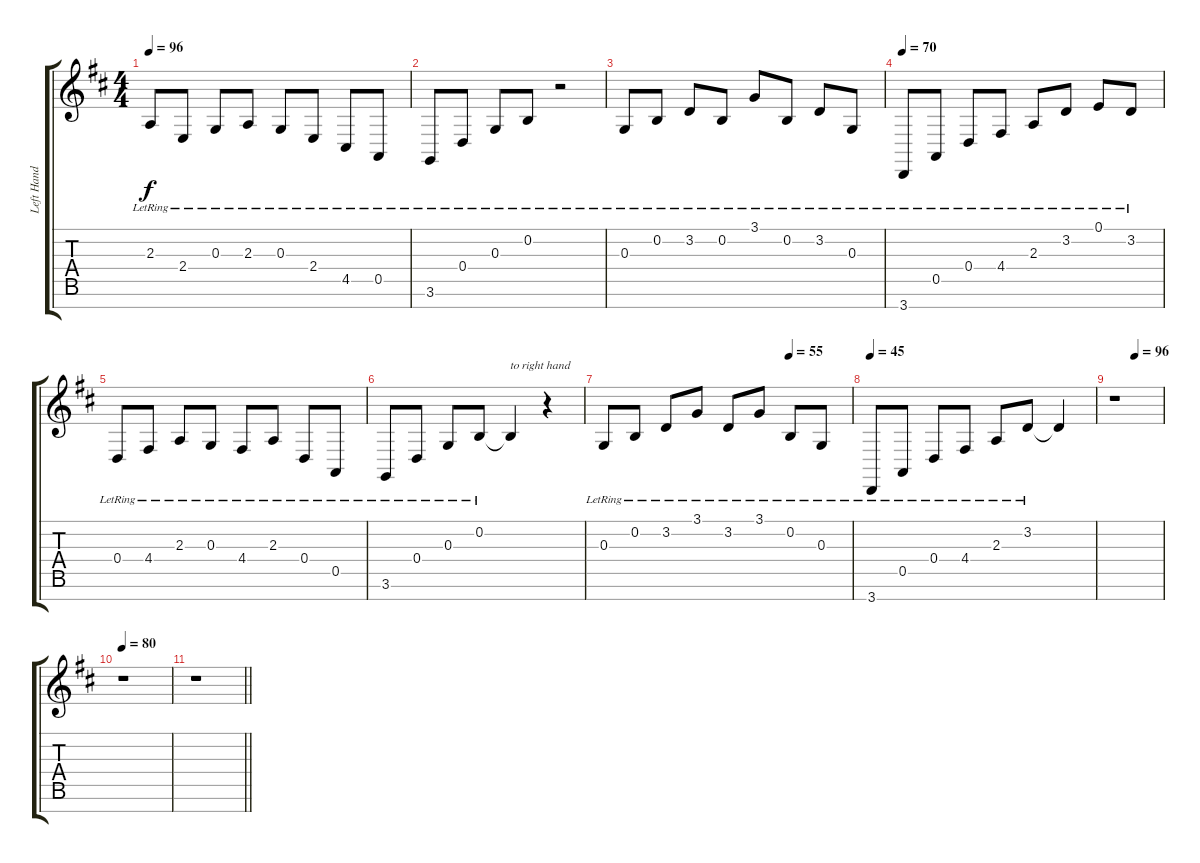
\track ("Left Hand" "Left Hand") {instrument acousticgrandpiano}
\staff {score tabs}
\tuning (E4 B3 G3 D3 A2 E2 B1) {hide}
\ts (4 4)
\tempo 96
\clef g2
\ks d
2.3{lr}.8{dy f} 2.4{lr}.8 0.3{lr}.8 2.3{lr}.8 0.3{lr}.8 2.4{lr}.8 4.5{lr}.8 0.5{lr}.8 |
3.6{lr}.8 0.4{lr}.8 0.3{lr}.8 0.2{lr}.8 r.2 |
0.3{lr}.8 0.2{lr}.8 3.2{lr}.8 0.2{lr}.8 3.1{lr}.8 0.2{lr}.8 3.2{lr}.8 0.3{lr}.8 |
\tempo 70
3.7{lr}.8{volume 10} 0.5{lr}.8 0.4{lr}.8 4.4{lr}.8 2.3{lr}.8 3.2{lr}.8 0.1{lr}.8 3.2{lr}.8 |
0.4{lr}.8 4.4{lr}.8 2.3{lr}.8 0.3{lr}.8 4.4{lr}.8 2.3{lr}.8 0.4{lr}.8 0.5{lr}.8 |
3.6{lr}.8 0.4{lr}.8 0.3{lr}.8 0.2{lr}.8 0.2{t}.4{txt "to right hand"} r.4 |
\tempo (55 0.75)
0.3{lr}.8 0.2{lr}.8 3.2{lr}.8 3.1{lr}.8 3.2{lr}.8 3.1{lr}.8 0.2{lr}.8 0.3{lr}.8 |
\tempo 45
3.7{lr}.8 0.5{lr}.8 0.4{lr}.8 4.4{lr}.8 2.3{lr}.8 3.2{lr}.8 3.2{t}.4 |
\tempo (96 0.4375)
r.1 |
\tempo 80
r.1 |
\barLineRight lightlight
r.1
